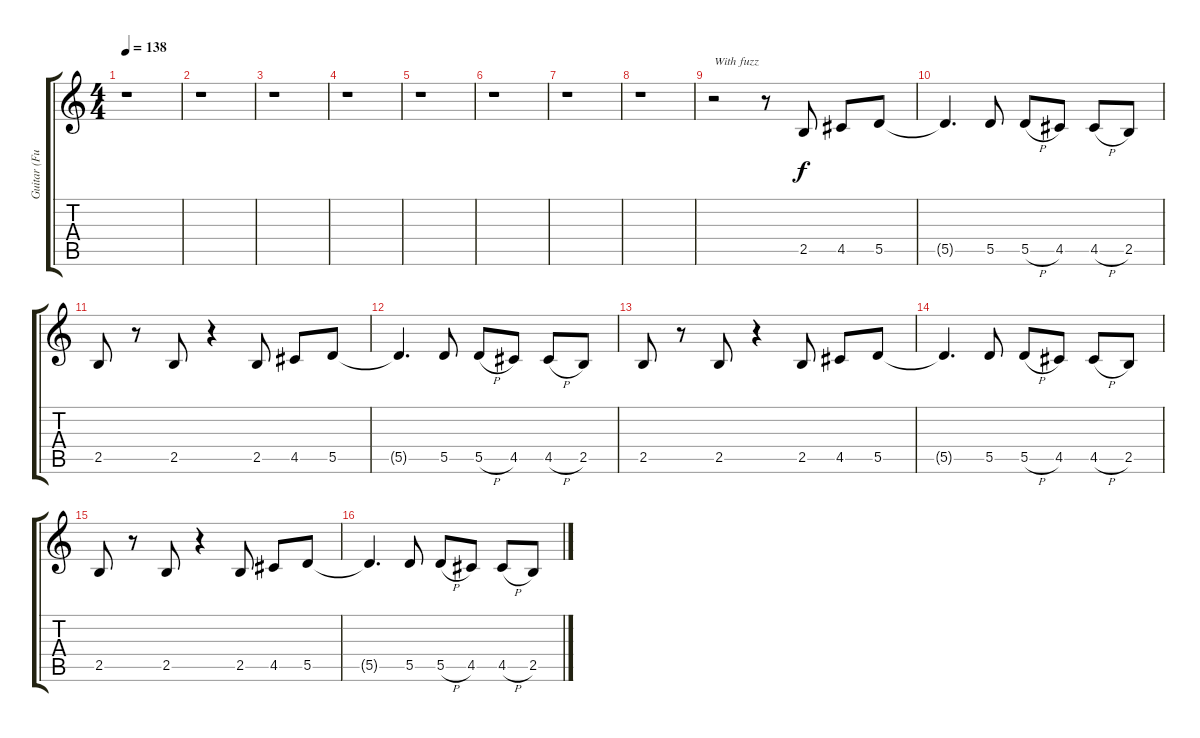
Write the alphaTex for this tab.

\track ("Guitar (Fuzz)" "Guitar (Fu") {instrument overdrivenguitar}
\staff {score tabs}
\tuning (E4 B3 G3 D3 A2 E2) {hide}
\ts (4 4)
\tempo 138
\clef g2
\ks c
r.1{dy f} |
r.1 |
r.1 |
r.1 |
r.1 |
r.1 |
r.1 |
r.1 |
r.2{txt "With fuzz"} r.8 2.5.8 4.5.8 5.5.8 |
5.5{t}.4{d} 5.5.8 5.5{h}.8 4.5.8 4.5{h}.8 2.5.8 |
2.5.8 r.8 2.5.8 r.4 2.5.8 4.5.8 5.5.8 |
5.5{t}.4{d} 5.5.8 5.5{h}.8 4.5.8 4.5{h}.8 2.5.8 |
2.5.8 r.8 2.5.8 r.4 2.5.8 4.5.8 5.5.8 |
5.5{t}.4{d} 5.5.8 5.5{h}.8 4.5.8 4.5{h}.8 2.5.8 |
2.5.8 r.8 2.5.8 r.4 2.5.8 4.5.8 5.5.8 |
5.5{t}.4{d} 5.5.8 5.5{h}.8 4.5.8 4.5{h}.8 2.5.8
